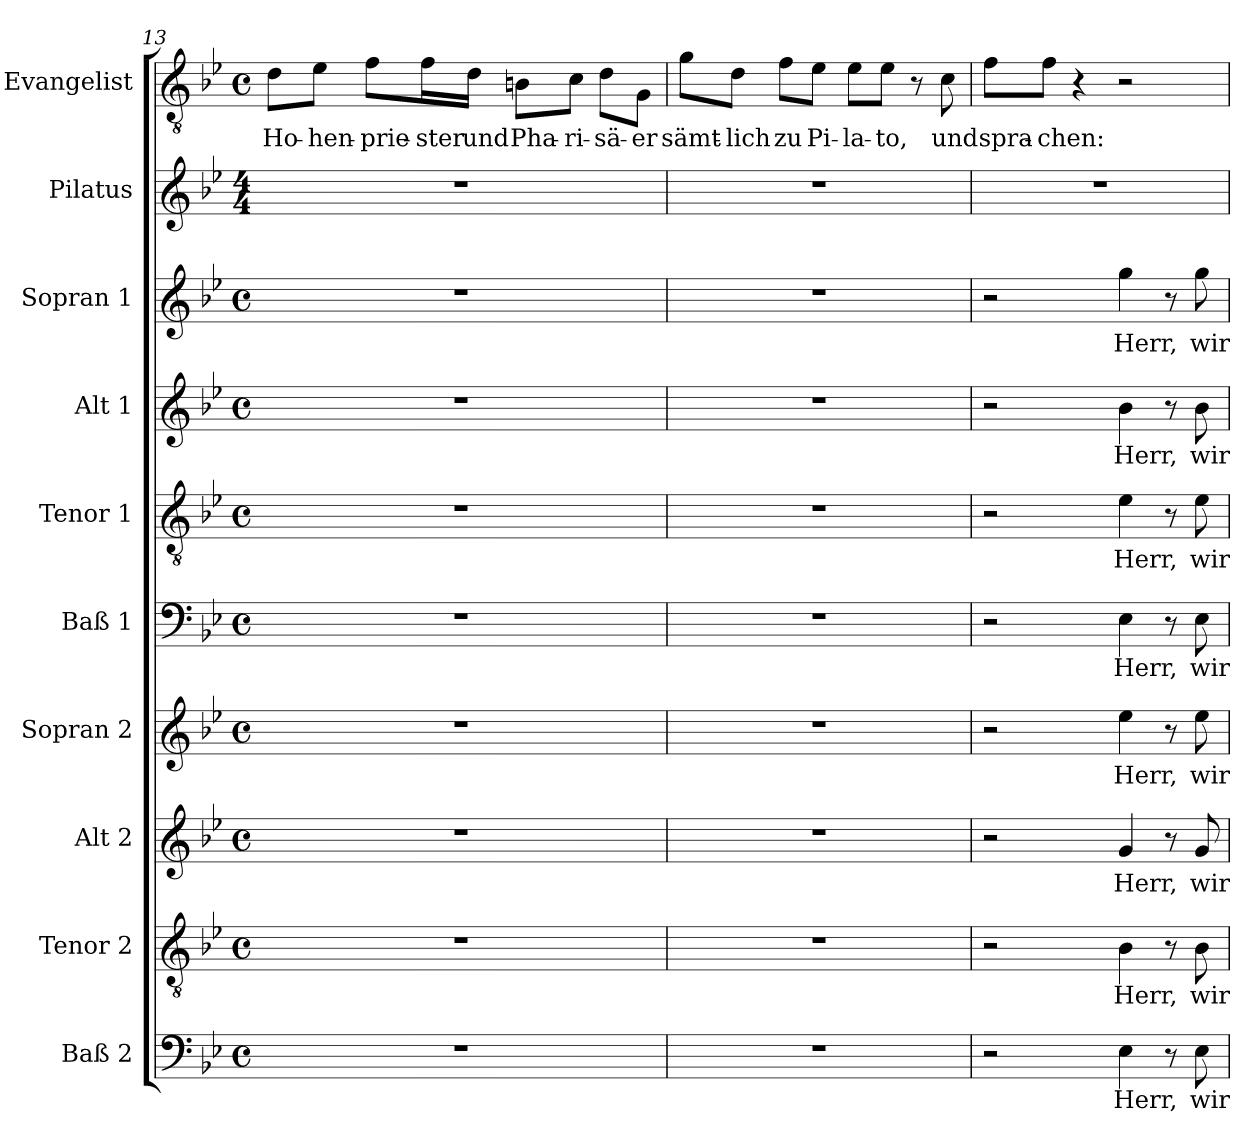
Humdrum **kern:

**kern	**text	**kern	**text	**kern	**text	**kern	**text	**kern	**text	**kern	**text	**kern	**text	**kern	**text	**kern	**kern	**text
*part10	*part10	*part9	*part9	*part8	*part8	*part7	*part7	*part6	*part6	*part5	*part5	*part4	*part4	*part3	*part3	*part2	*part1	*part1
*staff10	*staff10	*staff9	*staff9	*staff8	*staff8	*staff7	*staff7	*staff6	*staff6	*staff5	*staff5	*staff4	*staff4	*staff3	*staff3	*staff2	*staff1	*staff1
*I"Baß 2	*	*I"Tenor 2	*	*I"Alt 2	*	*I"Sopran 2	*	*I"Baß 1	*	*I"Tenor 1	*	*I"Alt 1	*	*I"Sopran 1	*	*I"Pilatus	*I"Evangelist	*
*clefF4	*	*clefGv2	*	*clefG2	*	*clefG2	*	*clefF4	*	*clefGv2	*	*clefG2	*	*clefG2	*	*clefG2	*clefGv2	*
*k[b-e-]	*	*k[b-e-]	*	*k[b-e-]	*	*k[b-e-]	*	*k[b-e-]	*	*k[b-e-]	*	*k[b-e-]	*	*k[b-e-]	*	*k[b-e-]	*k[b-e-]	*
*B-:	*	*B-:	*	*B-:	*	*B-:	*	*B-:	*	*B-:	*	*B-:	*	*B-:	*	*B-:	*B-:	*
*M4/4	*	*M4/4	*	*M4/4	*	*M4/4	*	*M4/4	*	*M4/4	*	*M4/4	*	*M4/4	*	*M4/4	*M4/4	*
*met(c)	*	*met(c)	*	*met(c)	*	*met(c)	*	*met(c)	*	*met(c)	*	*met(c)	*	*met(c)	*	*	*met(c)	*
=13	=13	=13	=13	=13	=13	=13	=13	=13	=13	=13	=13	=13	=13	=13	=13	=13	=13	=13
!	!	!	!	!	!	!	!	!	!	!	!	!	!	!	!	!	!	!LO:LY:b
1r	.	1r	.	1r	.	1r	.	1r	.	1r	.	1r	.	1r	.	1r	8d\L	Ho-
!	!	!	!	!	!	!	!	!	!	!	!	!	!	!	!	!	!	!LO:LY:b
.	.	.	.	.	.	.	.	.	.	.	.	.	.	.	.	.	8e-\J	-hen-
!	!	!	!	!	!	!	!	!	!	!	!	!	!	!	!	!	!	!LO:LY:b
.	.	.	.	.	.	.	.	.	.	.	.	.	.	.	.	.	8f\L	-prie-
!	!	!	!	!	!	!	!	!	!	!	!	!	!	!	!	!	!	!LO:LY:b
.	.	.	.	.	.	.	.	.	.	.	.	.	.	.	.	.	16f\L	-ster
!	!	!	!	!	!	!	!	!	!	!	!	!	!	!	!	!	!	!LO:LY:b
.	.	.	.	.	.	.	.	.	.	.	.	.	.	.	.	.	16d\JJ	und
!	!	!	!	!	!	!	!	!	!	!	!	!	!	!	!	!	!	!LO:LY:b
.	.	.	.	.	.	.	.	.	.	.	.	.	.	.	.	.	8Bn\L	Pha-
!	!	!	!	!	!	!	!	!	!	!	!	!	!	!	!	!	!	!LO:LY:b
.	.	.	.	.	.	.	.	.	.	.	.	.	.	.	.	.	8c\J	-ri-
!	!	!	!	!	!	!	!	!	!	!	!	!	!	!	!	!	!	!LO:LY:b
.	.	.	.	.	.	.	.	.	.	.	.	.	.	.	.	.	8d\L	-sä-
!	!	!	!	!	!	!	!	!	!	!	!	!	!	!	!	!	!	!LO:LY:b
.	.	.	.	.	.	.	.	.	.	.	.	.	.	.	.	.	8G\J	-er
=14	=14	=14	=14	=14	=14	=14	=14	=14	=14	=14	=14	=14	=14	=14	=14	=14	=14	=14
!	!	!	!	!	!	!	!	!	!	!	!	!	!	!	!	!	!	!LO:LY:b
1r	.	1r	.	1r	.	1r	.	1r	.	1r	.	1r	.	1r	.	1r	8g\L	sämt-
!	!	!	!	!	!	!	!	!	!	!	!	!	!	!	!	!	!	!LO:LY:b
.	.	.	.	.	.	.	.	.	.	.	.	.	.	.	.	.	8d\J	-lich
!	!	!	!	!	!	!	!	!	!	!	!	!	!	!	!	!	!	!LO:LY:b
.	.	.	.	.	.	.	.	.	.	.	.	.	.	.	.	.	8f\L	zu
!	!	!	!	!	!	!	!	!	!	!	!	!	!	!	!	!	!	!LO:LY:b
.	.	.	.	.	.	.	.	.	.	.	.	.	.	.	.	.	8e-\J	Pi-
!	!	!	!	!	!	!	!	!	!	!	!	!	!	!	!	!	!	!LO:LY:b
.	.	.	.	.	.	.	.	.	.	.	.	.	.	.	.	.	8e-\L	-la-
!	!	!	!	!	!	!	!	!	!	!	!	!	!	!	!	!	!	!LO:LY:b
.	.	.	.	.	.	.	.	.	.	.	.	.	.	.	.	.	8e-\J	-to,
.	.	.	.	.	.	.	.	.	.	.	.	.	.	.	.	.	8r	.
!	!	!	!	!	!	!	!	!	!	!	!	!	!	!	!	!	!	!LO:LY:b
.	.	.	.	.	.	.	.	.	.	.	.	.	.	.	.	.	8c\	und
=15	=15	=15	=15	=15	=15	=15	=15	=15	=15	=15	=15	=15	=15	=15	=15	=15	=15	=15
!	!	!	!	!	!	!	!	!	!	!	!	!	!	!	!	!	!	!LO:LY:b
2r	.	2r	.	2r	.	2r	.	2r	.	2r	.	2r	.	2r	.	1r	8f\L	spra-
!	!	!	!	!	!	!	!	!	!	!	!	!	!	!	!	!	!	!LO:LY:b
.	.	.	.	.	.	.	.	.	.	.	.	.	.	.	.	.	8f\J	-chen:
.	.	.	.	.	.	.	.	.	.	.	.	.	.	.	.	.	4r	.
!	!LO:LY:b	!	!LO:LY:b	!	!LO:LY:b	!	!LO:LY:b	!	!LO:LY:b	!	!LO:LY:b	!	!LO:LY:b	!	!LO:LY:b	!	!	!
4E-\	Herr,	4B-\	Herr,	4g/	Herr,	4ee-\	Herr,	4E-\	Herr,	4e-\	Herr,	4b-\	Herr,	4gg\	Herr,	.	2r	.
8r	.	8r	.	8r	.	8r	.	8r	.	8r	.	8r	.	8r	.	.	.	.
!	!LO:LY:b	!	!LO:LY:b	!	!LO:LY:b	!	!LO:LY:b	!	!LO:LY:b	!	!LO:LY:b	!	!LO:LY:b	!	!LO:LY:b	!	!	!
8E-\	wir	8B-\	wir	8g/	wir	8ee-\	wir	8E-\	wir	8e-\	wir	8b-\	wir	8gg\	wir	.	.	.
=	=	=	=	=	=	=	=	=	=	=	=	=	=	=	=	=	=	=
*-	*-	*-	*-	*-	*-	*-	*-	*-	*-	*-	*-	*-	*-	*-	*-	*-	*-	*-
